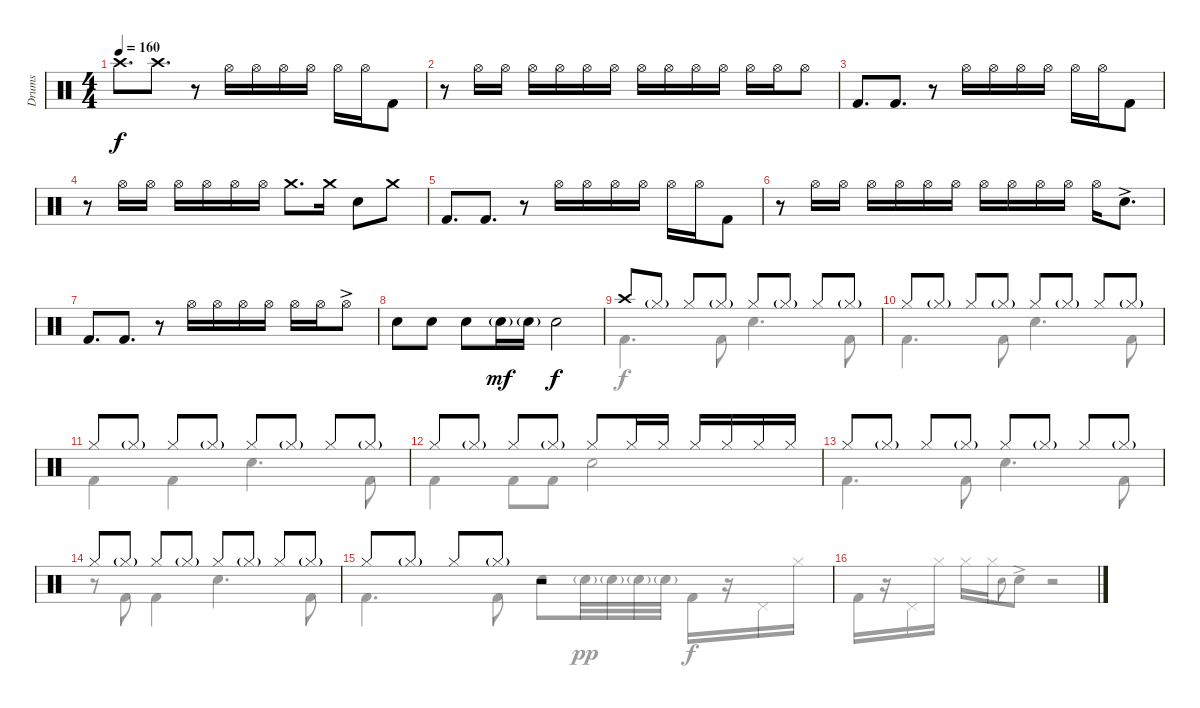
\track ("Drums" "Drums") {instrument percussion}
\staff {score}
\articulation defaults
\voice
\ts (4 4)
\tempo 160
\clef neutral
\ks c "Crash high (hit)".8{d dy f} "Crash high (hit)".8{d}
r.8 "Hi-Hat (open)".16 "Hi-Hat (open)".16 "Hi-Hat (open)".16 "Hi-Hat (open)".16 "Hi-Hat (open)".16 "Hi-Hat (open)".16 "Kick (hit) 2".8 |
r.8 "Hi-Hat (open)".16 "Hi-Hat (open)".16 "Hi-Hat (open)".16 "Hi-Hat (open)".16 "Hi-Hat (open)".16 "Hi-Hat (open)".16 "Hi-Hat (open)".16 "Hi-Hat (open)".16 "Hi-Hat (open)".16 "Hi-Hat (open)".16 "Hi-Hat (open)".16 "Hi-Hat (open)".16 "Hi-Hat (open)".8 |
"Kick (hit) 2".8{d} "Kick (hit) 2".8{d} r.8 "Hi-Hat (open)".16 "Hi-Hat (open)".16 "Hi-Hat (open)".16 "Hi-Hat (open)".16 "Hi-Hat (open)".16 "Hi-Hat (open)".16 "Kick (hit) 2".8 |
r.8 "Hi-Hat (open)".16 "Hi-Hat (open)".16 "Hi-Hat (open)".16 "Hi-Hat (open)".16 "Hi-Hat (open)".16 "Hi-Hat (open)".16 "Crash medium (hit)".8{d} "Crash medium (hit)".16 "Snare (hit) 2".8 "Crash medium (hit)".8 |
"Kick (hit) 2".8{d} "Kick (hit) 2".8{d} r.8 "Hi-Hat (open)".16 "Hi-Hat (open)".16 "Hi-Hat (open)".16 "Hi-Hat (open)".16 "Hi-Hat (open)".16 "Hi-Hat (open)".16 "Kick (hit) 2".8 |
r.8 "Hi-Hat (open)".16 "Hi-Hat (open)".16 "Hi-Hat (open)".16 "Hi-Hat (open)".16 "Hi-Hat (open)".16 "Hi-Hat (open)".16 "Hi-Hat (open)".16 "Hi-Hat (open)".16 "Hi-Hat (open)".16 "Hi-Hat (open)".16 "Hi-Hat (open)".16 "Snare (hit) 2"{ac}.8{d} |
"Kick (hit) 2".8{d} "Kick (hit) 2".8{d} r.8 "Hi-Hat (open)".16 "Hi-Hat (open)".16 "Hi-Hat (open)".16 "Hi-Hat (open)".16 "Hi-Hat (open)".16 "Hi-Hat (open)".16 "Hi-Hat (open)"{ac}.8 |
"Snare (hit) 2".8 "Snare (hit) 2".8 "Snare (hit) 2".8 "Snare (hit) 2"{g}.16{dy mf} "Snare (hit) 2"{g}.16 "Snare (hit) 2".2{dy f} |
"Crash high (hit)".8 "Hi-Hat (closed)"{g}.8 "Hi-Hat (closed)".8 "Hi-Hat (closed)"{g}.8 "Hi-Hat (closed)".8 "Hi-Hat (closed)"{g}.8 "Hi-Hat (closed)".8 "Hi-Hat (closed)"{g}.8 |
"Hi-Hat (closed)".8 "Hi-Hat (closed)"{g}.8 "Hi-Hat (closed)".8 "Hi-Hat (closed)"{g}.8 "Hi-Hat (closed)".8 "Hi-Hat (closed)"{g}.8 "Hi-Hat (closed)".8 "Hi-Hat (closed)"{g}.8 |
"Hi-Hat (closed)".8 "Hi-Hat (closed)"{g}.8 "Hi-Hat (closed)".8 "Hi-Hat (closed)"{g}.8 "Hi-Hat (closed)".8 "Hi-Hat (closed)"{g}.8 "Hi-Hat (closed)".8 "Hi-Hat (closed)"{g}.8 |
"Hi-Hat (closed)".8 "Hi-Hat (closed)"{g}.8 "Hi-Hat (closed)".8 "Hi-Hat (closed)"{g}.8 "Hi-Hat (closed)".8 "Hi-Hat (closed)".16 "Hi-Hat (closed)".16 "Hi-Hat (closed)".16 "Hi-Hat (closed)".16 "Hi-Hat (closed)".16 "Hi-Hat (closed)".16 |
"Hi-Hat (closed)".8 "Hi-Hat (closed)"{g}.8 "Hi-Hat (closed)".8 "Hi-Hat (closed)"{g}.8 "Hi-Hat (closed)".8 "Hi-Hat (closed)"{g}.8 "Hi-Hat (closed)".8 "Hi-Hat (closed)"{g}.8 |
"Hi-Hat (closed)".8 "Hi-Hat (closed)"{g}.8 "Hi-Hat (closed)".8 "Hi-Hat (closed)"{g}.8 "Hi-Hat (closed)".8 "Hi-Hat (closed)"{g}.8 "Hi-Hat (closed)".8 "Hi-Hat (closed)"{g}.8 |
"Hi-Hat (closed)".8 "Hi-Hat (closed)"{g}.8 "Hi-Hat (closed)".8 "Hi-Hat (closed)"{g}.8 r.2 |
\voice
\clef neutral
\ottava regular
\simile none
\ks c
|
|
|
|
|
|
|
|
"Kick (hit) 2".4{d} "Kick (hit) 2".8 "Snare (hit) 2".4{d} "Kick (hit) 2".8 |
"Kick (hit) 2".4{d} "Kick (hit) 2".8 "Snare (hit) 2".4{d} "Kick (hit) 2".8 |
"Kick (hit) 2".4 "Kick (hit) 2".4 "Snare (hit) 2".4{d} "Kick (hit) 2".8 |
"Kick (hit) 2".4 "Kick (hit) 2".8 "Kick (hit) 2".8 "Snare (hit) 2".2 |
"Kick (hit) 2".4{d} "Kick (hit) 2".8 "Snare (hit) 2".4{d} "Kick (hit) 2".8 |
r.8 "Kick (hit) 2".8 "Kick (hit) 2".4 "Snare (hit) 2".4{d} "Kick (hit) 2".8 |
"Kick (hit) 2".4{d} "Kick (hit) 2".8 "Snare (hit) 2".8 "Snare (hit) 2"{g}.32{dy pp} "Snare (hit) 2"{g}.32 "Snare (hit) 2"{g}.32 "Snare (hit) 2"{g}.32 "Kick (hit) 2".16{dy f} r.16 "Pedal Hi-Hat (hit)".16 "Hi-Hat (closed)".16 |
"Kick (hit) 2".16 r.16 "Pedal Hi-Hat (hit)".16 "Hi-Hat (closed)".16 "Hi-Hat (closed)".16 "Hi-Hat (closed)".16 "Snare (hit)".8{gr onbeat} "Snare (hit) 2"{ac}.8 r.2
